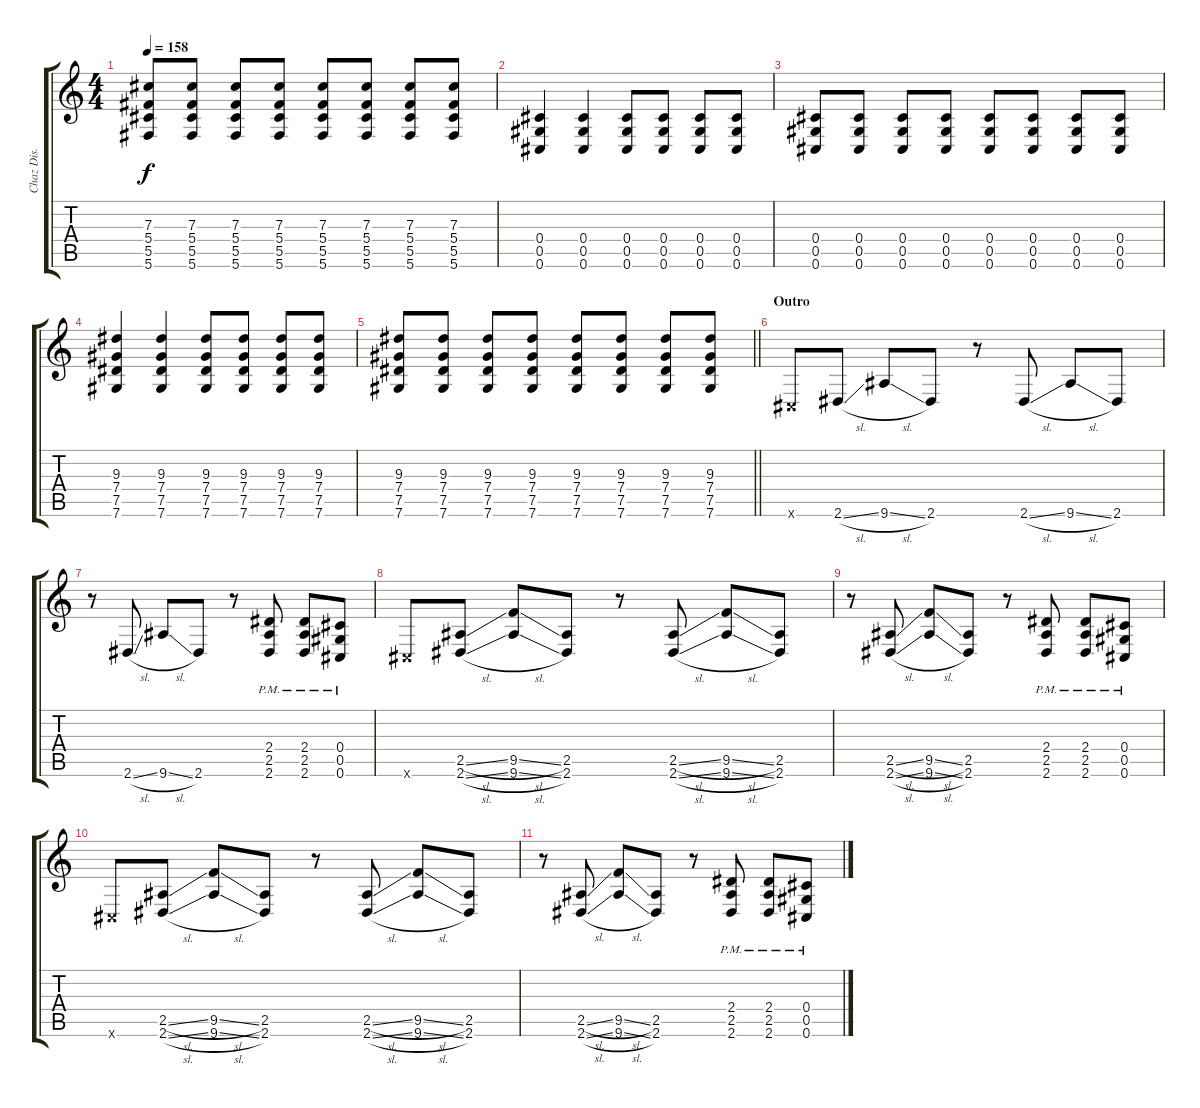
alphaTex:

\track ("Chaz Dis." "Chaz Dis.") {instrument distortionguitar}
\staff {score tabs}
\tuning (Eb4 Bb3 Gb3 Db3 Ab2 Db2) {hide}
\ts (4 4)
\tempo 158
\clef g2
\ks c
(7.3 5.4 5.5 5.6).8{dy f} (7.3 5.4 5.5 5.6).8 (7.3 5.4 5.5 5.6).8 (7.3 5.4 5.5 5.6).8 (7.3 5.4 5.5 5.6).8 (7.3 5.4 5.5 5.6).8 (7.3 5.4 5.5 5.6).8 (7.3 5.4 5.5 5.6).8 |
(0.4 0.5 0.6).4 (0.4 0.5 0.6).4 (0.4 0.5 0.6).8 (0.4 0.5 0.6).8 (0.4 0.5 0.6).8 (0.4 0.5 0.6).8 |
(0.4 0.5 0.6).8 (0.4 0.5 0.6).8 (0.4 0.5 0.6).8 (0.4 0.5 0.6).8 (0.4 0.5 0.6).8 (0.4 0.5 0.6).8 (0.4 0.5 0.6).8 (0.4 0.5 0.6).8 |
(9.3 7.4 7.5 7.6).4 (9.3 7.4 7.5 7.6).4 (9.3 7.4 7.5 7.6).8 (9.3 7.4 7.5 7.6).8 (9.3 7.4 7.5 7.6).8 (9.3 7.4 7.5 7.6).8 |
\barLineRight lightlight
(9.3 7.4 7.5 7.6).8 (9.3 7.4 7.5 7.6).8 (9.3 7.4 7.5 7.6).8 (9.3 7.4 7.5 7.6).8 (9.3 7.4 7.5 7.6).8 (9.3 7.4 7.5 7.6).8 (9.3 7.4 7.5 7.6).8 (9.3 7.4 7.5 7.6).8 |
\section ("" "Outro")
0.6{x}.8 2.6{sl}.8 9.6{sl}.8 2.6.8 r.8 2.6{sl}.8 9.6{sl}.8 2.6.8 |
r.8 2.6{sl}.8 9.6{sl}.8 2.6.8 r.8 (2.4{pm} 2.5{pm} 2.6{pm}).8 (2.4{pm} 2.5{pm} 2.6{pm}).8 (0.4{pm} 0.5{pm} 0.6{pm}).8 |
0.6{x}.8 (2.5{sl} 2.6{sl}).8 (9.5{sl} 9.6{sl}).8 (2.5 2.6).8 r.8 (2.5{sl} 2.6{sl}).8 (9.5{sl} 9.6{sl}).8 (2.5 2.6).8 |
r.8 (2.5{sl} 2.6{sl}).8 (9.5{sl} 9.6{sl}).8 (2.5 2.6).8 r.8 (2.4{pm} 2.5{pm} 2.6{pm}).8 (2.4{pm} 2.5{pm} 2.6{pm}).8 (0.4{pm} 0.5{pm} 0.6{pm}).8 |
0.6{x}.8 (2.5{sl} 2.6{sl}).8 (9.5{sl} 9.6{sl}).8 (2.5 2.6).8 r.8 (2.5{sl} 2.6{sl}).8 (9.5{sl} 9.6{sl}).8 (2.5 2.6).8 |
r.8 (2.5{sl} 2.6{sl}).8 (9.5{sl} 9.6{sl}).8 (2.5 2.6).8 r.8 (2.4{pm} 2.5{pm} 2.6{pm}).8 (2.4{pm} 2.5{pm} 2.6{pm}).8 (0.4{pm} 0.5{pm} 0.6{pm}).8
